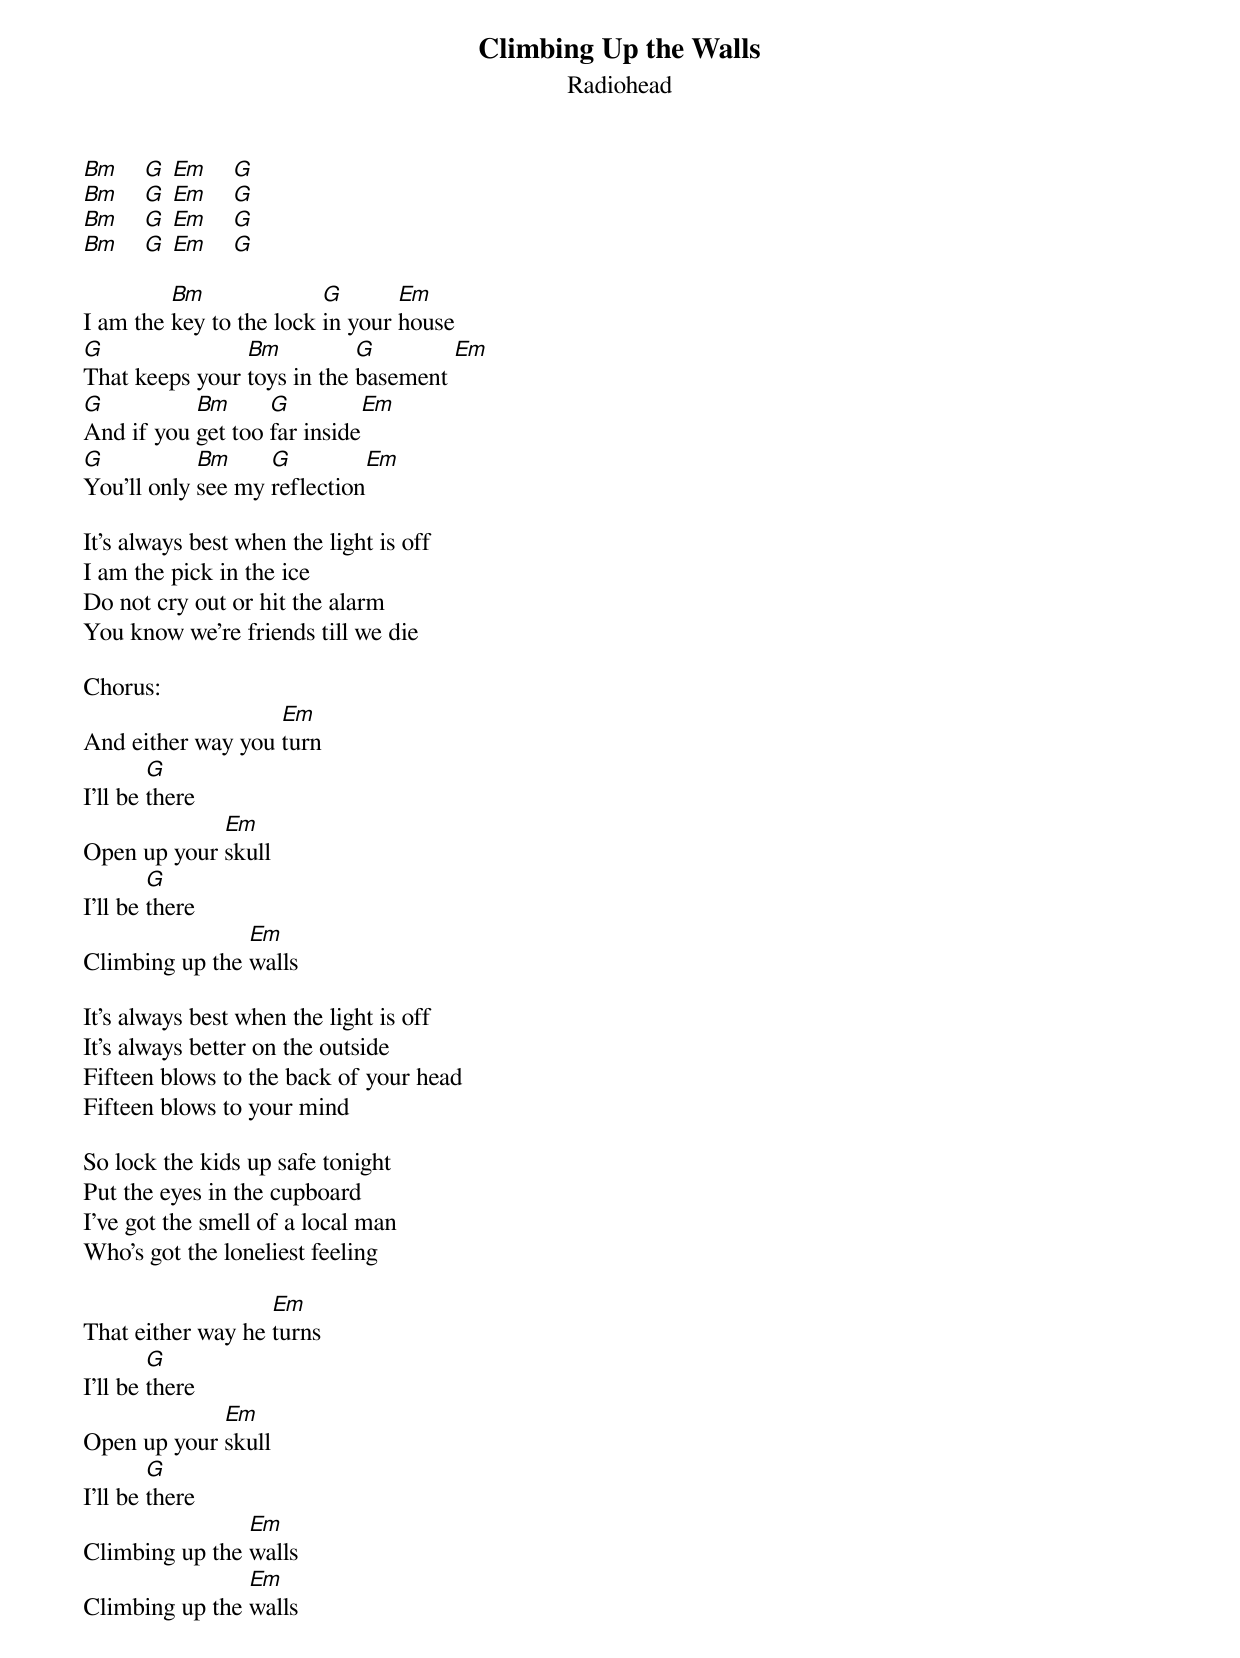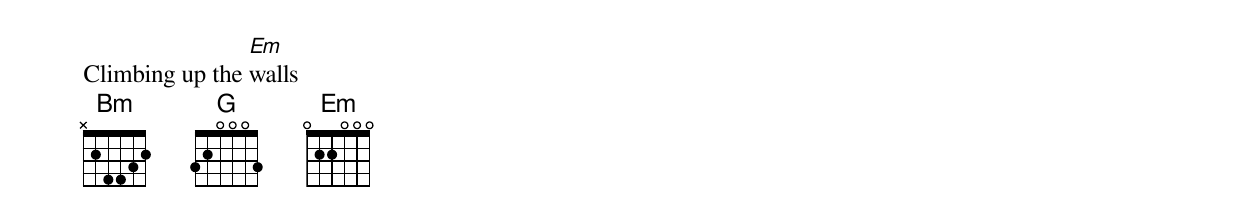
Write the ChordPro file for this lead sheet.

{title:Climbing Up the Walls}
{subtitle:Radiohead}

[Bm]    [G] [Em]    [G]
[Bm]    [G] [Em]    [G]
[Bm]    [G] [Em]    [G]
[Bm]    [G] [Em]    [G]

I am the [Bm]key to the lock [G]in your [Em]house
[G]That keeps your [Bm]toys in the [G]basement [Em]
[G]And if you [Bm]get too [G]far inside[Em]
[G]You'll only [Bm]see my [G]reflection[Em]

It's always best when the light is off
I am the pick in the ice
Do not cry out or hit the alarm
You know we're friends till we die

Chorus:
And either way you [Em]turn
I'll be [G]there
Open up your [Em]skull
I'll be [G]there
Climbing up the [Em]walls

It's always best when the light is off
It's always better on the outside
Fifteen blows to the back of your head
Fifteen blows to your mind

So lock the kids up safe tonight
Put the eyes in the cupboard
I've got the smell of a local man
Who's got the loneliest feeling

That either way he [Em]turns
I'll be [G]there
Open up your [Em]skull
I'll be [G]there
Climbing up the [Em]walls
Climbing up the [Em]walls
Climbing up the [Em]walls
